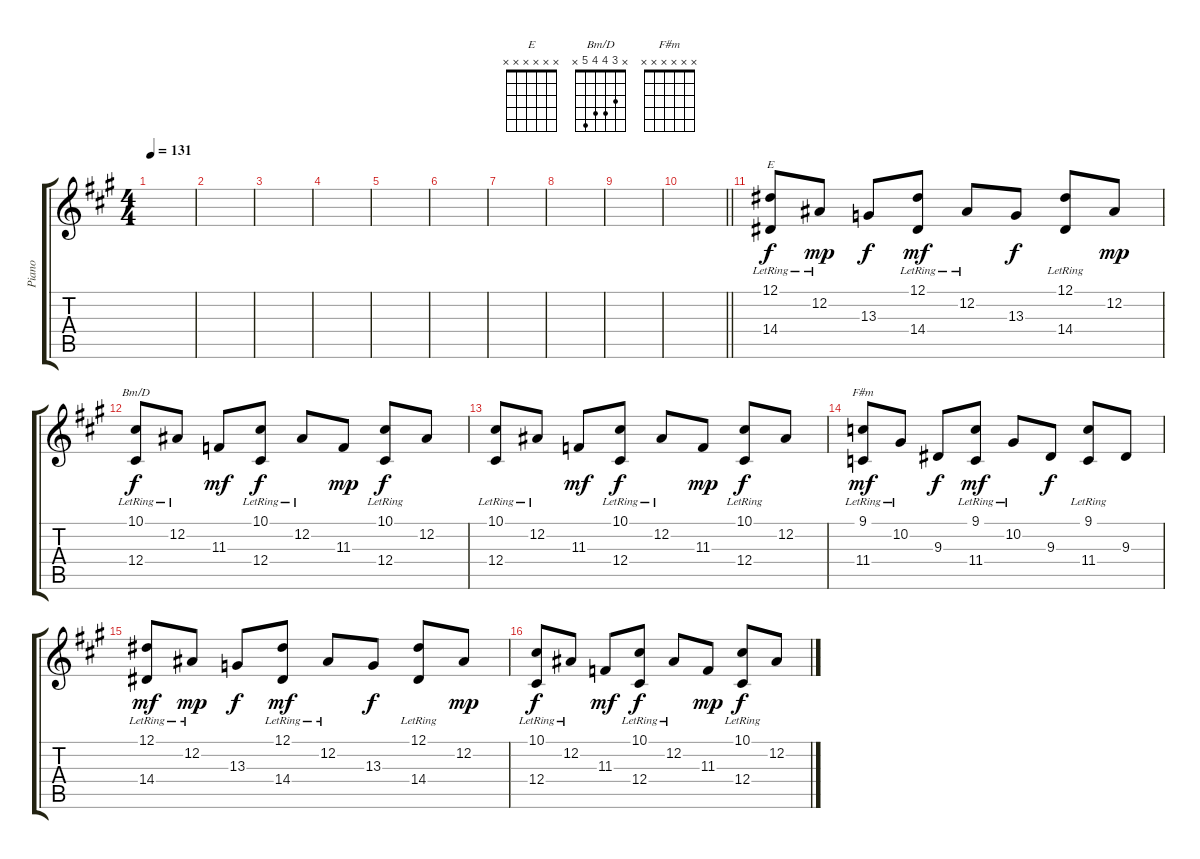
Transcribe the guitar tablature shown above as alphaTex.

\track ("Piano" "Piano") {instrument acousticgrandpiano}
\staff {score tabs}
\tuning (Eb4 Bb3 Gb3 Db3 Ab2 Eb2) {hide}
\chord ("E" x x x x x x)
\chord ("Bm/D" x 3 4 4 5 x)
\chord ("F#m" x x x x x x)
\ts (4 4)
\tempo 131
\clef g2
\ks a
|
|
|
|
|
|
|
|
|
\barLineRight lightlight
|
(12.1{lr} 14.4{lr}).8{ch "E"} 12.2{lr}.8{dy mp} 13.3.8{dy f} (12.1{lr} 14.4{lr}).8{dy mf} 12.2{lr}.8 13.3.8{dy f} (12.1{lr} 14.4{lr}).8 12.2.8{dy mp} |
(10.1{lr} 12.4{lr}).8{ch "Bm/D" dy f} 12.2{lr}.8 11.3.8{dy mf} (10.1{lr} 12.4{lr}).8{dy f} 12.2{lr}.8 11.3.8{dy mp} (10.1{lr} 12.4{lr}).8{dy f} 12.2.8 |
(10.1{lr} 12.4{lr}).8 12.2{lr}.8 11.3.8{dy mf} (10.1{lr} 12.4{lr}).8{dy f} 12.2{lr}.8 11.3.8{dy mp} (10.1{lr} 12.4{lr}).8{dy f} 12.2.8 |
(9.1{lr} 11.4{lr}).8{ch "F#m" dy mf} 10.2{lr}.8 9.3.8{dy f} (9.1{lr} 11.4{lr}).8{dy mf} 10.2{lr}.8 9.3.8{dy f} (9.1{lr} 11.4{lr}).8 9.3.8 |
(12.1{lr} 14.4{lr}).8{dy mf} 12.2{lr}.8{dy mp} 13.3.8{dy f} (12.1{lr} 14.4{lr}).8{dy mf} 12.2{lr}.8 13.3.8{dy f} (12.1{lr} 14.4{lr}).8 12.2.8{dy mp} |
(10.1{lr} 12.4{lr}).8{dy f} 12.2{lr}.8 11.3.8{dy mf} (10.1{lr} 12.4{lr}).8{dy f} 12.2{lr}.8 11.3.8{dy mp} (10.1{lr} 12.4{lr}).8{dy f} 12.2.8
